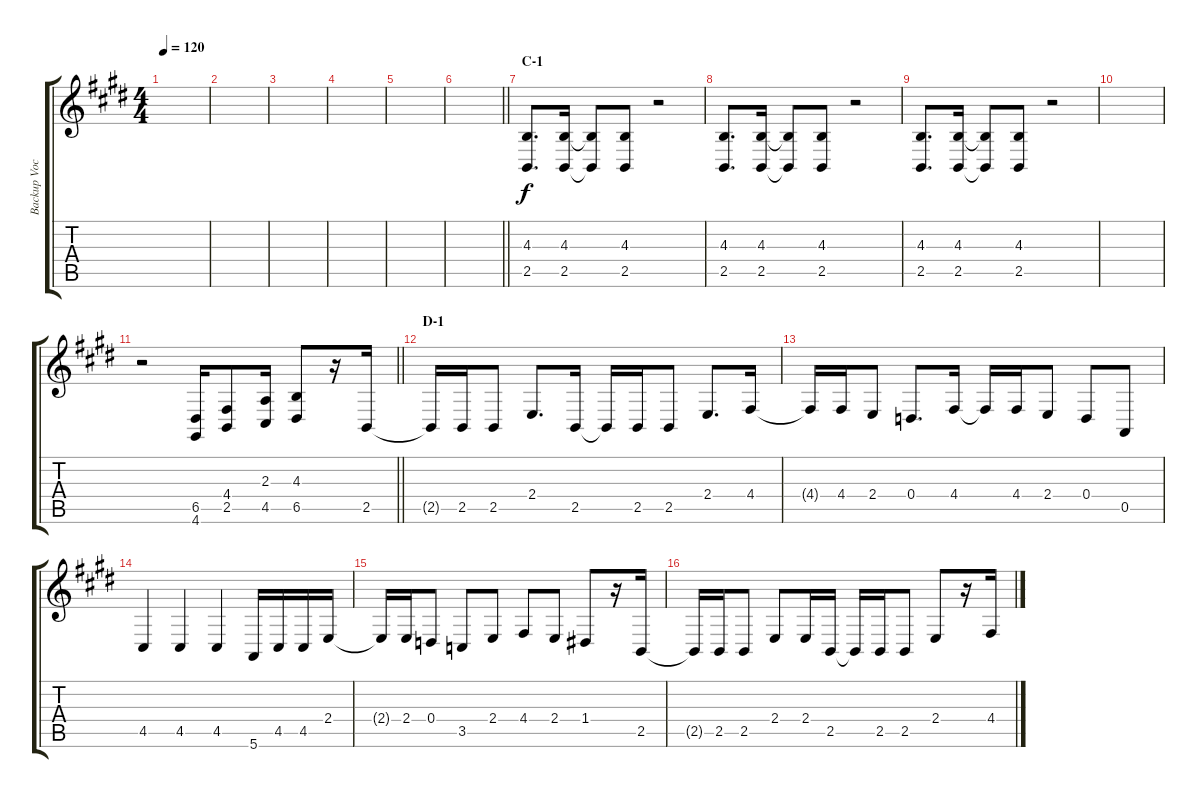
\track ("Backup Vocals" "Backup Voc") {instrument altosax}
\staff {score tabs}
\tuning (E4 B3 G3 D3 A2 E2) {hide}
\ts (4 4)
\tempo 120
\clef g2
\ks e
|
|
|
|
|
\barLineRight lightlight
|
\section ("" "C-1")
(4.3 2.5).8{d} (4.3 2.5).16 (4.3{t} 2.5{t}).8 (4.3 2.5).8 r.2 |
(4.3 2.5).8{d} (4.3 2.5).16 (4.3{t} 2.5{t}).8 (4.3 2.5).8 r.2 |
(4.3 2.5).8{d} (4.3 2.5).16 (4.3{t} 2.5{t}).8 (4.3 2.5).8 r.2 |
|
\barLineRight lightlight
r.2 (6.5 4.6).16 (4.4 2.5).8 (2.3 4.5).16 (4.3 6.5).8 r.16 2.5.16 |
\section ("" "D-1")
2.5{t}.16 2.5.16 2.5.8 2.4.8{d} 2.5.16 2.5{t}.16 2.5.16 2.5.8 2.4.8{d} 4.4.16 |
4.4{t}.16 4.4.16 2.4.8 0.4.8{d} 4.4.16 4.4{t}.16 4.4.16 2.4.8 0.4.8 0.5.8 |
4.5.4 4.5.4 4.5.4 5.6.16 4.5.16 4.5.16 2.4.16 |
2.4{t}.16 2.4.16 0.4.8 3.5.8 2.4.8 4.4.8 2.4.8 1.4.8 r.16 2.5.16 |
2.5{t}.16 2.5.16 2.5.8 2.4.8 2.4.16 2.5.16 2.5{t}.16 2.5.16 2.5.8 2.4.8 r.16 4.4.16
